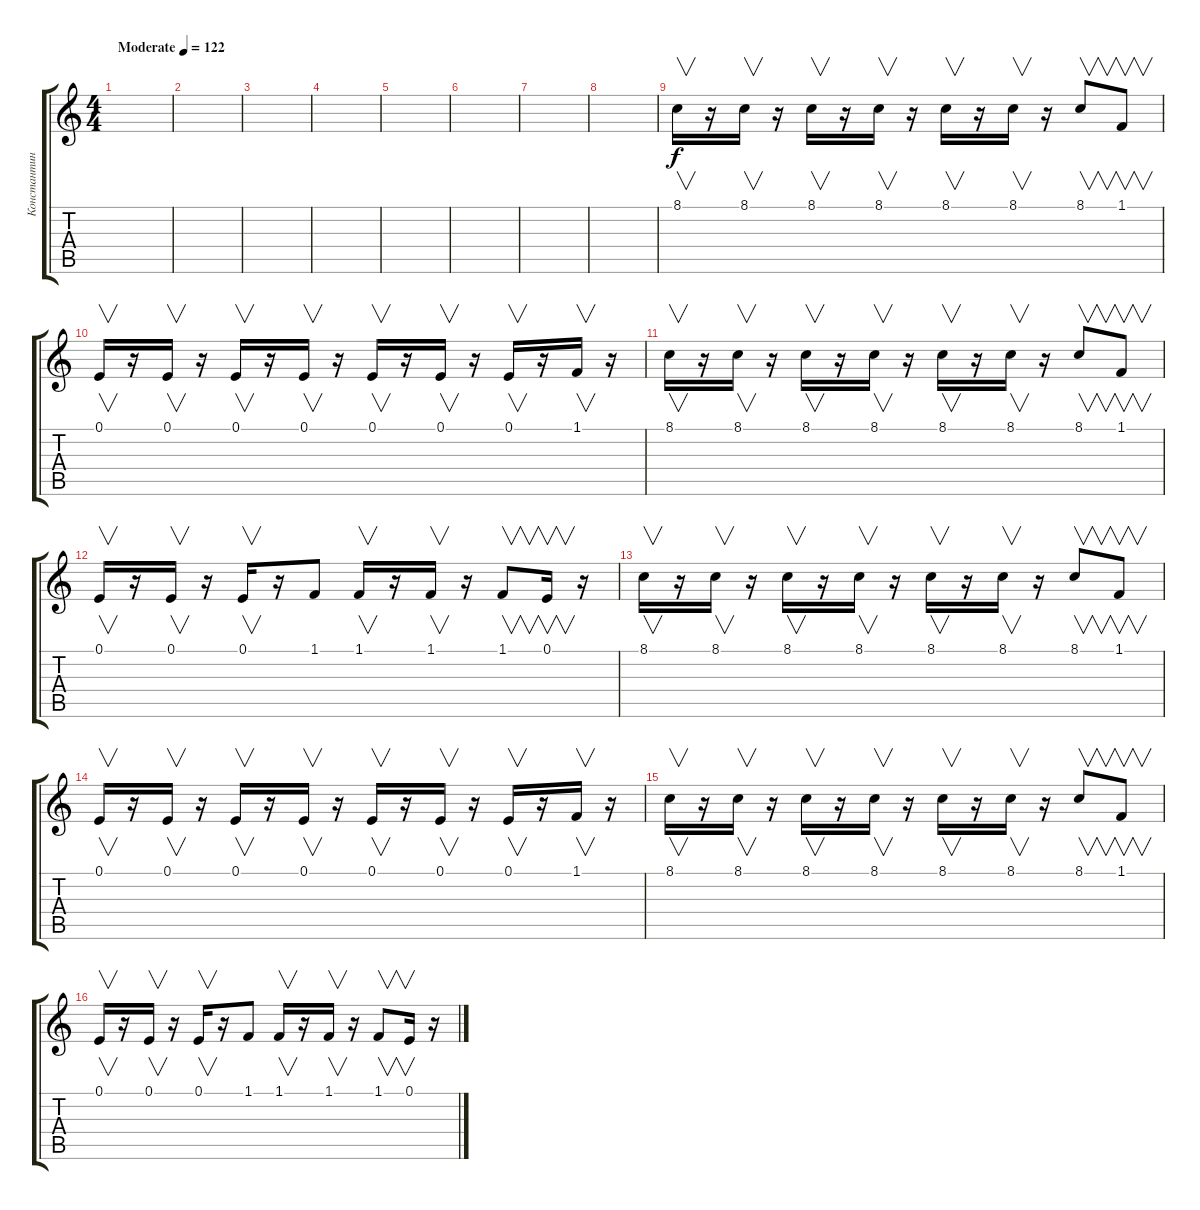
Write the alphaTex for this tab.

\track ("Константин Бекрев" "Константин") {instrument lead2sawtooth}
\staff {score tabs}
\tuning (E4 B3 G3 D3 A2 E2) {hide}
\ts (4 4)
\tempo (122 "Moderate")
\clef g2
\ks c
|
|
|
|
|
|
|
|
8.1.16{v} r.16 8.1.16{v} r.16 8.1.16{v} r.16 8.1.16{v} r.16 8.1.16{v} r.16 8.1.16{v} r.16 8.1.8{v} 1.1.8{v} |
0.1.16{v} r.16 0.1.16{v} r.16 0.1.16{v} r.16 0.1.16{v} r.16 0.1.16{v} r.16 0.1.16{v} r.16 0.1.16{v} r.16 1.1.16{v} r.16 |
8.1.16{v} r.16 8.1.16{v} r.16 8.1.16{v} r.16 8.1.16{v} r.16 8.1.16{v} r.16 8.1.16{v} r.16 8.1.8{v} 1.1.8{v} |
0.1.16{v} r.16 0.1.16{v} r.16 0.1.16{v} r.16 1.1.8 1.1.16{v} r.16 1.1.16{v} r.16 1.1.8{v} 0.1.16{v} r.16 |
8.1.16{v} r.16 8.1.16{v} r.16 8.1.16{v} r.16 8.1.16{v} r.16 8.1.16{v} r.16 8.1.16{v} r.16 8.1.8{v} 1.1.8{v} |
0.1.16{v} r.16 0.1.16{v} r.16 0.1.16{v} r.16 0.1.16{v} r.16 0.1.16{v} r.16 0.1.16{v} r.16 0.1.16{v} r.16 1.1.16{v} r.16 |
8.1.16{v} r.16 8.1.16{v} r.16 8.1.16{v} r.16 8.1.16{v} r.16 8.1.16{v} r.16 8.1.16{v} r.16 8.1.8{v} 1.1.8{v} |
0.1.16{v} r.16 0.1.16{v} r.16 0.1.16{v} r.16 1.1.8 1.1.16{v} r.16 1.1.16{v} r.16 1.1.8{v} 0.1.16{v} r.16
